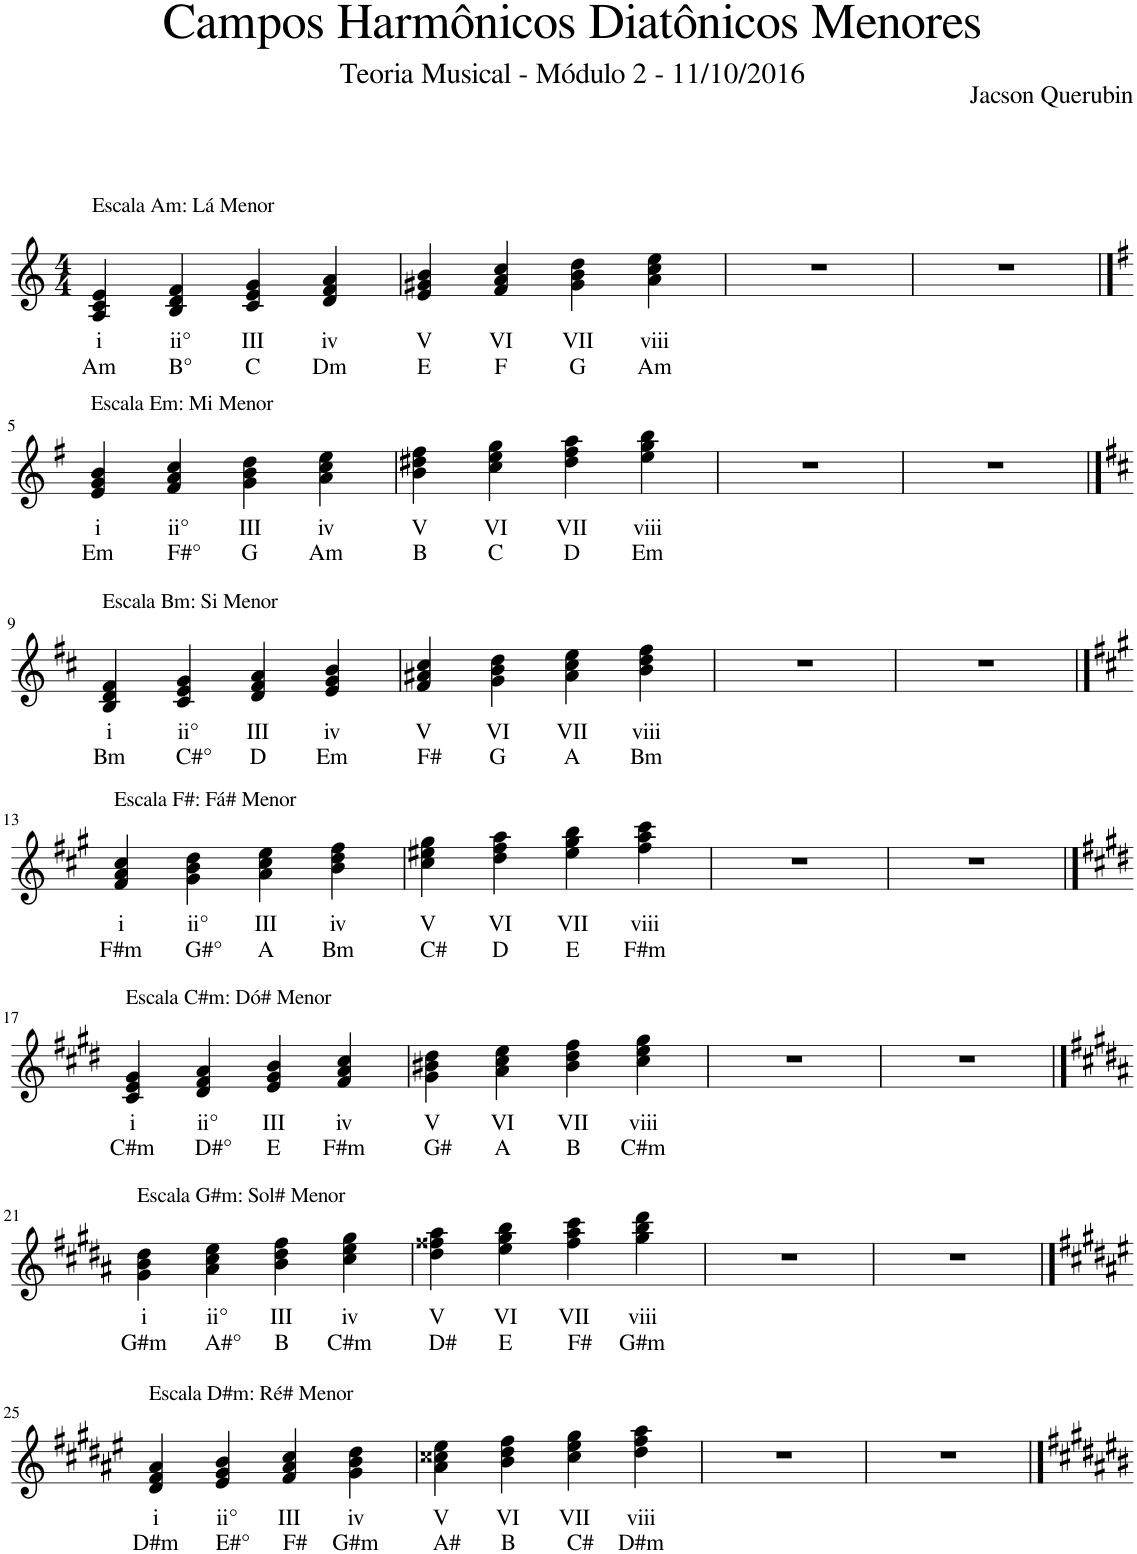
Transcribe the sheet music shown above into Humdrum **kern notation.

**kern	**text	**text
*part1	*part1	*part1
*staff1	*staff1	*staff1
*I"Piano	*	*
*I'Pno.	*	*
*clefG2	*	*
*k[]	*	*
*M4/4	*	*
=1	=1	=1
!LO:TX:a:t=Escala Am&colon; Lá Menor	!	!
!	!LO:LY:b	!LO:LY:b
4A/ 4c/ 4e/	i	Am
!	!LO:LY:b	!LO:LY:b
4B/ 4d/ 4f/	ii°	B°
!	!LO:LY:b	!LO:LY:b
4ci/ 4e/ 4g/	III	C
!	!LO:LY:b	!LO:LY:b
4d/ 4f/ 4a/	iv	Dm
=2	=2	=2
!	!LO:LY:b	!LO:LY:b
4e/ 4g#X/ 4b/	V	E
!	!LO:LY:b	!LO:LY:b
4f/ 4a/ 4cc/	VI	F
!	!LO:LY:b	!LO:LY:b
4g#i\ 4b\ 4dd\	VII	G
!	!LO:LY:b	!LO:LY:b
4a\ 4cc\ 4ee\	viii	Am
=3	=3	=3
1r	.	.
=4	=4	=4
1r	.	.
!!LO:LB:g=z
==5	==5	==5
*k[f#]	*	*
!LO:TX:a:t=Escala Em&colon; Mi Menor	!	!
!	!LO:LY:b	!LO:LY:b
4e/ 4g/ 4b/	i	Em
!	!LO:LY:b	!LO:LY:b
4f#/ 4a/ 4cc/	ii°	F#°
!	!LO:LY:b	!LO:LY:b
4gj\ 4b\ 4dd\	III	G
!	!LO:LY:b	!LO:LY:b
4a\ 4cc\ 4ee\	iv	Am
=6	=6	=6
!	!LO:LY:b	!LO:LY:b
4b\ 4dd#X\ 4ff#\	V	B
!	!LO:LY:b	!LO:LY:b
4ccj\ 4ee\ 4gg\	VI	C
!	!LO:LY:b	!LO:LY:b
4dd#j\ 4ff#\ 4aa\	VII	D
!	!LO:LY:b	!LO:LY:b
4ee\ 4gg\ 4bb\	viii	Em
=7	=7	=7
1r	.	.
=8	=8	=8
1r	.	.
!!LO:LB:g=z
==9	==9	==9
*k[f#c#]	*	*
!LO:TX:a:t=Escala Bm&colon; Si Menor	!	!
!	!LO:LY:b	!LO:LY:b
4B/ 4d/ 4f#/	i	Bm
!	!LO:LY:b	!LO:LY:b
4c#/ 4e/ 4g/	ii°	C#°
!	!LO:LY:b	!LO:LY:b
4dj/ 4f#/ 4a/	III	D
!	!LO:LY:b	!LO:LY:b
4e/ 4g/ 4b/	iv	Em
=10	=10	=10
!	!LO:LY:b	!LO:LY:b
4f#/ 4a#X/ 4cc#/	V	F#
!	!LO:LY:b	!LO:LY:b
4gj\ 4b\ 4dd\	VI	G
!	!LO:LY:b	!LO:LY:b
4a#j\ 4cc#\ 4ee\	VII	A
!	!LO:LY:b	!LO:LY:b
4b\ 4dd\ 4ff#\	viii	Bm
=11	=11	=11
1r	.	.
=12	=12	=12
1r	.	.
!!LO:LB:g=z
==13	==13	==13
*k[f#c#g#]	*	*
!LO:TX:a:t=Escala F#&colon; Fá# Menor	!	!
!	!LO:LY:b	!LO:LY:b
4f#/ 4a/ 4cc#/	i	F#m
!	!LO:LY:b	!LO:LY:b
4g#\ 4b\ 4dd\	ii°	G#°
!	!LO:LY:b	!LO:LY:b
4a\ 4cc#\ 4ee\	III	A
!	!LO:LY:b	!LO:LY:b
4bj\ 4dd\ 4ff#\	iv	Bm
=14	=14	=14
!	!LO:LY:b	!LO:LY:b
4cc#\ 4ee#X\ 4gg#\	V	C#
!	!LO:LY:b	!LO:LY:b
4dd\ 4ff#\ 4aa\	VI	D
!	!LO:LY:b	!LO:LY:b
4ee#\ 4gg#\ 4bb\	VII	E
!	!LO:LY:b	!LO:LY:b
4ff#\ 4aa\ 4ccc#\	viii	F#m
=15	=15	=15
1r	.	.
=16	=16	=16
1r	.	.
!!LO:LB:g=z
==17	==17	==17
*k[f#c#g#d#]	*	*
!LO:TX:a:t=Escala C#m&colon; Dó# Menor	!	!
!	!LO:LY:b	!LO:LY:b
4c#/ 4e/ 4g#/	i	C#m
!	!LO:LY:b	!LO:LY:b
4d#/ 4f#/ 4a/	ii°	D#°
!	!LO:LY:b	!LO:LY:b
4ej/ 4g#/ 4b/	III	E
!	!LO:LY:b	!LO:LY:b
4f#/ 4a/ 4cc#/	iv	F#m
=18	=18	=18
!	!LO:LY:b	!LO:LY:b
4g#\ 4b#X\ 4dd#\	V	G#
!	!LO:LY:b	!LO:LY:b
4aj\ 4cc#\ 4ee\	VI	A
!	!LO:LY:b	!LO:LY:b
4b#j\ 4dd#\ 4ff#\	VII	B
!	!LO:LY:b	!LO:LY:b
4cc#\ 4ee\ 4gg#\	viii	C#m
=19	=19	=19
1r	.	.
=20	=20	=20
1r	.	.
!!LO:LB:g=z
==21	==21	==21
*k[f#c#g#d#a#]	*	*
!LO:TX:a:t=Escala G#m&colon; Sol# Menor	!	!
!	!LO:LY:b	!LO:LY:b
4g#\ 4b\ 4dd#\	i	G#m
!	!LO:LY:b	!LO:LY:b
4a#\ 4cc#\ 4ee\	ii°	A#°
!	!LO:LY:b	!LO:LY:b
4b\ 4dd#\ 4ff#\	III	B
!	!LO:LY:b	!LO:LY:b
4cc#\ 4ee\ 4gg#\	iv	C#m
=22	=22	=22
!	!LO:LY:b	!LO:LY:b
4dd#\ 4ff##X\ 4aa#\	V	D#
!	!LO:LY:b	!LO:LY:b
4ee\ 4gg#\ 4bb\	VI	E
!	!LO:LY:b	!LO:LY:b
4ff##\ 4aa#\ 4ccc#\	VII	F#
!	!LO:LY:b	!LO:LY:b
4gg#\ 4bb\ 4ddd#\	viii	G#m
=23	=23	=23
1r	.	.
=24	=24	=24
1r	.	.
!!LO:LB:g=z
==25	==25	==25
*k[f#c#g#d#a#e#]	*	*
!LO:TX:a:t=Escala D#m&colon; Ré# Menor	!	!
!	!LO:LY:b	!LO:LY:b
4d#/ 4f#/ 4a#/	i	D#m
!	!LO:LY:b	!LO:LY:b
4e#/ 4g#/ 4b/	ii°	E#°
!	!LO:LY:b	!LO:LY:b
4f#/ 4a#/ 4cc#/	III	F#
!	!LO:LY:b	!LO:LY:b
4g#\ 4b\ 4dd#\	iv	G#m
=26	=26	=26
!	!LO:LY:b	!LO:LY:b
4a#\ 4cc##X\ 4ee#\	V	A#
!	!LO:LY:b	!LO:LY:b
4b\ 4dd#\ 4ff#\	VI	B
!	!LO:LY:b	!LO:LY:b
4cc##\ 4ee#\ 4gg#\	VII	C#
!	!LO:LY:b	!LO:LY:b
4dd#\ 4ff#\ 4aa#\	viii	D#m
=27	=27	=27
1r	.	.
=28	=28	=28
1r	.	.
==	==	==
*-	*-	*-
